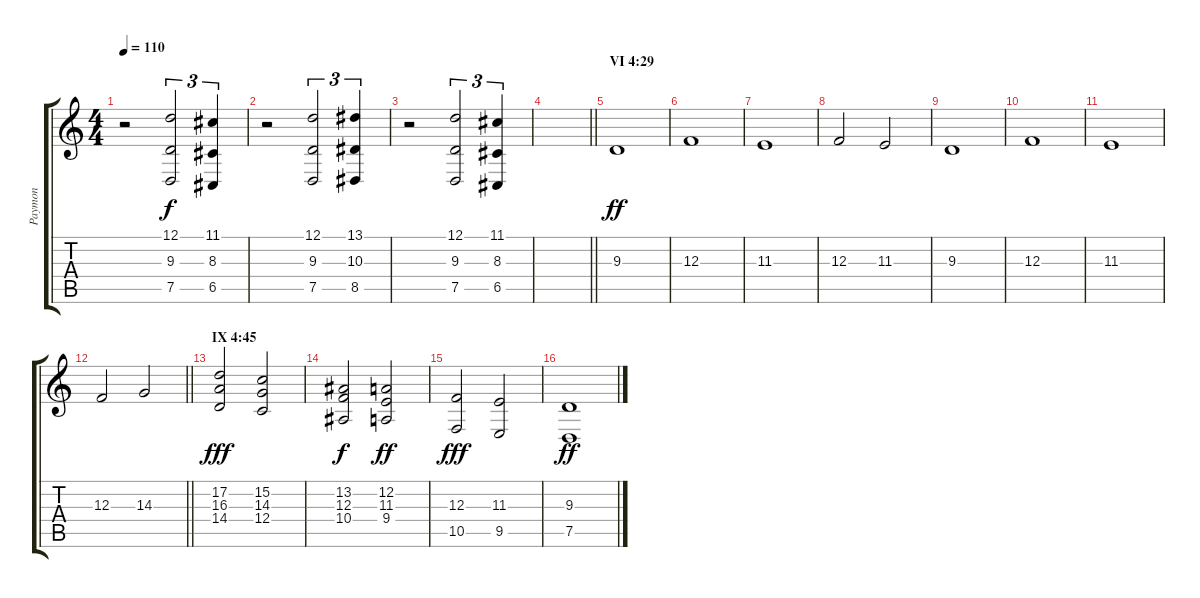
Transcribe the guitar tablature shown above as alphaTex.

\track ("Paymon" "Paymon") {instrument choiraahs}
\staff {score tabs}
\tuning (D4 A3 F3 C3 G2 D2) {hide}
\ts (4 4)
\tempo 110
\clef g2
\ks c
r.2{dy f} (12.1 9.3 7.5).2{tu (3 2)} (11.1 8.3 6.5).4{tu (3 2)} |
r.2 (12.1 9.3 7.5).2{tu (3 2)} (13.1 10.3 8.5).4{tu (3 2)} |
r.2 (12.1 9.3 7.5).2{tu (3 2)} (11.1 8.3 6.5).4{tu (3 2)} |
\barLineRight lightlight
|
\section ("" "VI 4:29")
9.3.1{dy ff} |
12.3.1 |
11.3.1 |
12.3.2 11.3.2 |
9.3.1 |
12.3.1 |
11.3.1 |
\barLineRight lightlight
12.3.2 14.3.2 |
\section ("" "IX 4:45")
(17.2 16.3 14.4).2{dy fff} (15.2 14.3 12.4).2 |
(13.2 12.3 10.4).2{dy f} (12.2 11.3 9.4).2{dy ff} |
(12.3 10.5).2{dy fff} (11.3 9.5).2 |
(9.3 7.5).1{dy ff}
